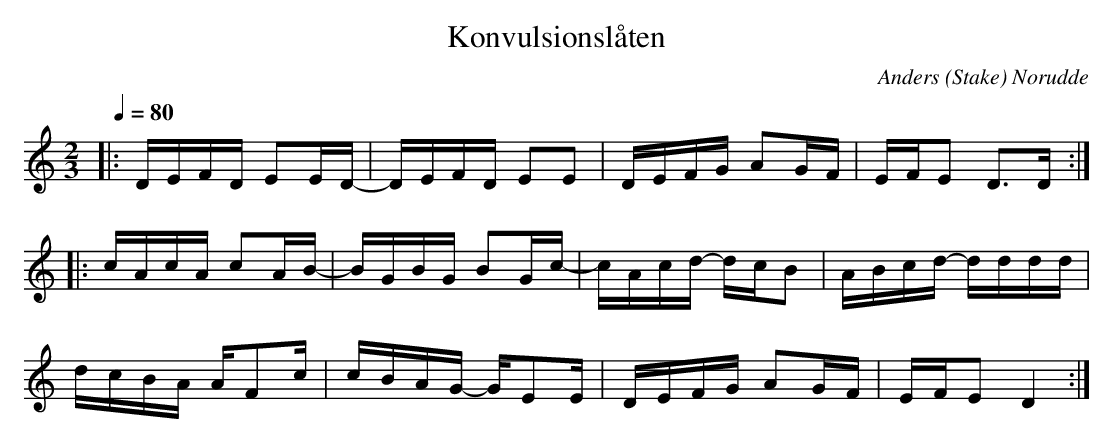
X:1
T: Konvulsionsl\aaten
C: Anders (Stake) Norudde
M: 2/3
L: 1/16
Q: 1/4=80
K: Ddor
|:\
DEFD E2ED- | DEFD E2E2 | DEFG A2GF | EFE2 D3D :|
|:\
cAcA c2AB- | BGBG B2Gc- | cAcd- dcB2 | ABcd- dddd |
dcBA AF2c | cBAG- GE2E | DEFG A2GF | EFE2 D4 :|
